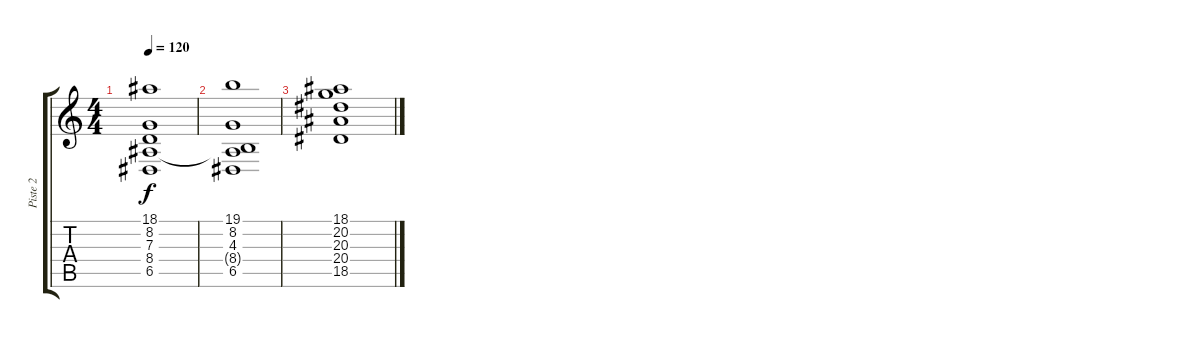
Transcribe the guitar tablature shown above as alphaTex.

\track ("Piste 2" "Piste 2") {instrument stringensemble2}
\staff {score tabs}
\tuning (E4 B3 G3 D3 A2 E2) {hide}
\ts (4 4)
\tempo 120
\clef g2
\ks c
(18.1 8.2 7.3 8.4 6.5).1{dy f} |
(19.1 8.2 4.3 8.4{t} 6.5).1 |
(18.1 20.2 20.3 20.4 18.5).1
